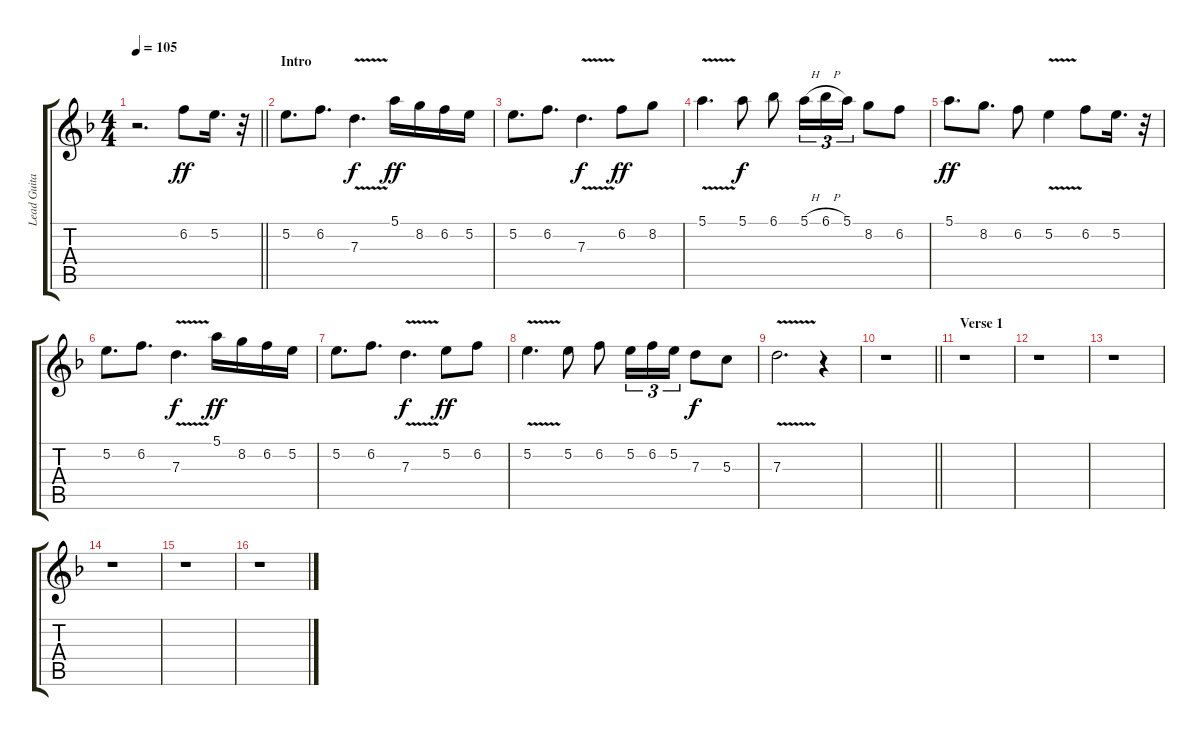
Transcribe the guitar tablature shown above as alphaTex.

\track ("Lead Guitar 2: Niklas Dahlin" "Lead Guita") {instrument overdrivenguitar}
\staff {score tabs}
\tuning (E4 B3 G3 D3 A2 E2) {hide}
\ts (4 4)
\tempo 105
\clef g2
\barLineRight lightlight
\ks dminor
r.2{d dy ff instrument overdrivenguitar} 6.2.8 5.2.16{d} r.32 |
\section ("" "Intro")
5.2.8{d} 6.2.8{d} 7.3{v}.4{d dy f} 5.1.16{dy ff} 8.2.16 6.2.16 5.2.16 |
5.2.8{d} 6.2.8{d} 7.3{v}.4{d dy f} 6.2.8{dy ff} 8.2.8 |
5.1{v}.4{d} 5.1.8{dy f} 6.1.8 5.1{h}.16{tu (3 2)} 6.1{h}.16{tu (3 2)} 5.1.16{tu (3 2)} 8.2.8 6.2.8 |
5.1.8{d dy ff} 8.2.8{d} 6.2.8 5.2{v}.4 6.2.8 5.2.16{d} r.32 |
5.2.8{d} 6.2.8{d} 7.3{v}.4{d dy f} 5.1.16{dy ff} 8.2.16 6.2.16 5.2.16 |
5.2.8{d} 6.2.8{d} 7.3{v}.4{d dy f} 5.2.8{dy ff} 6.2.8 |
5.2{v}.4{d} 5.2.8 6.2.8 5.2.16{tu (3 2)} 6.2.16{tu (3 2)} 5.2.16{tu (3 2)} 7.3.8{dy f} 5.3.8 |
7.3{v}.2{d} r.4 |
\barLineRight lightlight
r.1 |
\section ("" "Verse 1")
r.1 |
r.1 |
r.1 |
r.1 |
r.1 |
r.1
